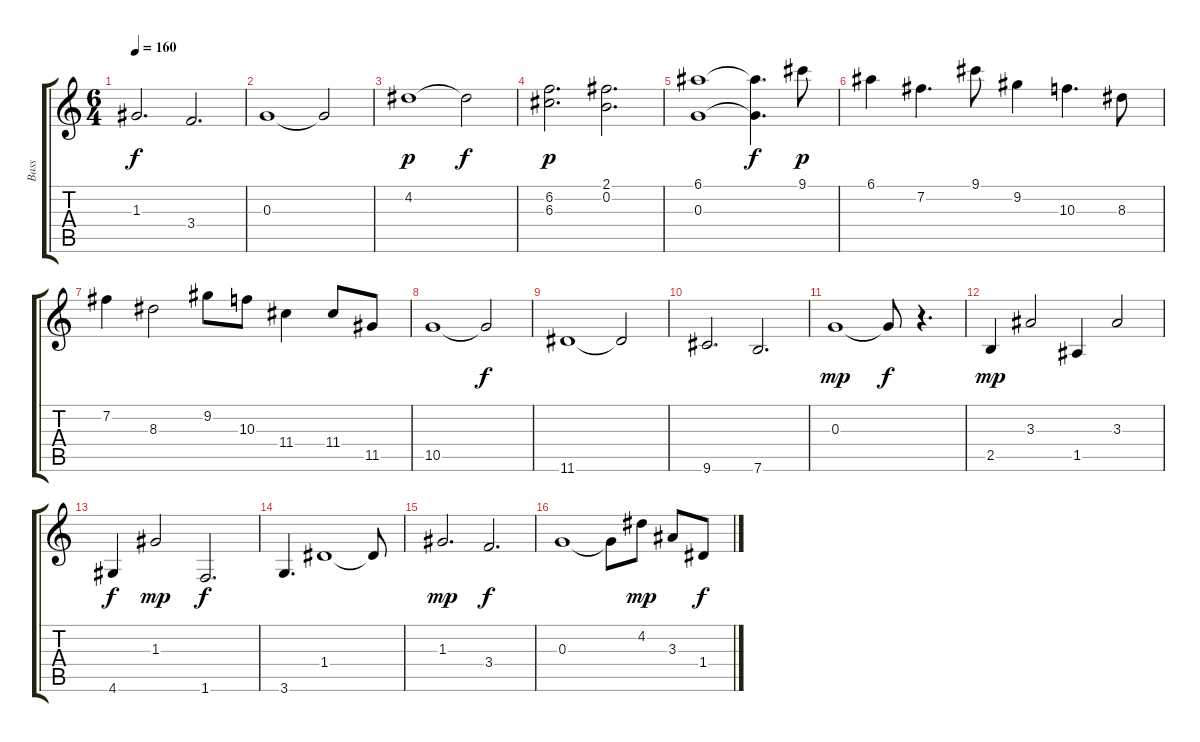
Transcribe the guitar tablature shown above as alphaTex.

\track ("Bass" "Bass") {instrument fretlessbass}
\staff {score tabs}
\tuning (E4 B3 G3 D3 A2 E2) {hide}
\ts (6 4)
\tempo 160
\clef g2
\ks c
1.3.2{d dy f} 3.4.2{d} |
0.3.1 0.3{t}.2 |
4.2.1{dy p} 4.2{t}.2{dy f} |
(6.2 6.3).2{d dy p} (2.1 0.2).2{d} |
(6.1 0.3).1 (6.1{t} 0.3{t}).4{d dy f} 9.1.8{dy p} |
6.1.4 7.2.4{d} 9.1.8 9.2.4 10.3.4{d} 8.3.8 |
7.2.4 8.3.2 9.2.8 10.3.8 11.4.4 11.4.8 11.5.8 |
10.5.1 10.5{t}.2{dy f} |
11.6.1 11.6{t}.2 |
9.6.2{d} 7.6.2{d} |
0.3.1{dy mp} 0.3{t}.8{dy f} r.4{d} |
2.5.4{dy mp} 3.3.2 1.5.4 3.3.2 |
4.6.4{dy f} 1.3.2{dy mp} 1.6.2{d dy f} |
3.6.4{d} 1.4.1 1.4{t}.8 |
1.3.2{d dy mp} 3.4.2{d dy f} |
0.3.1 0.3{t}.8 4.2.8{dy mp} 3.3.8 1.4.8{dy f}
